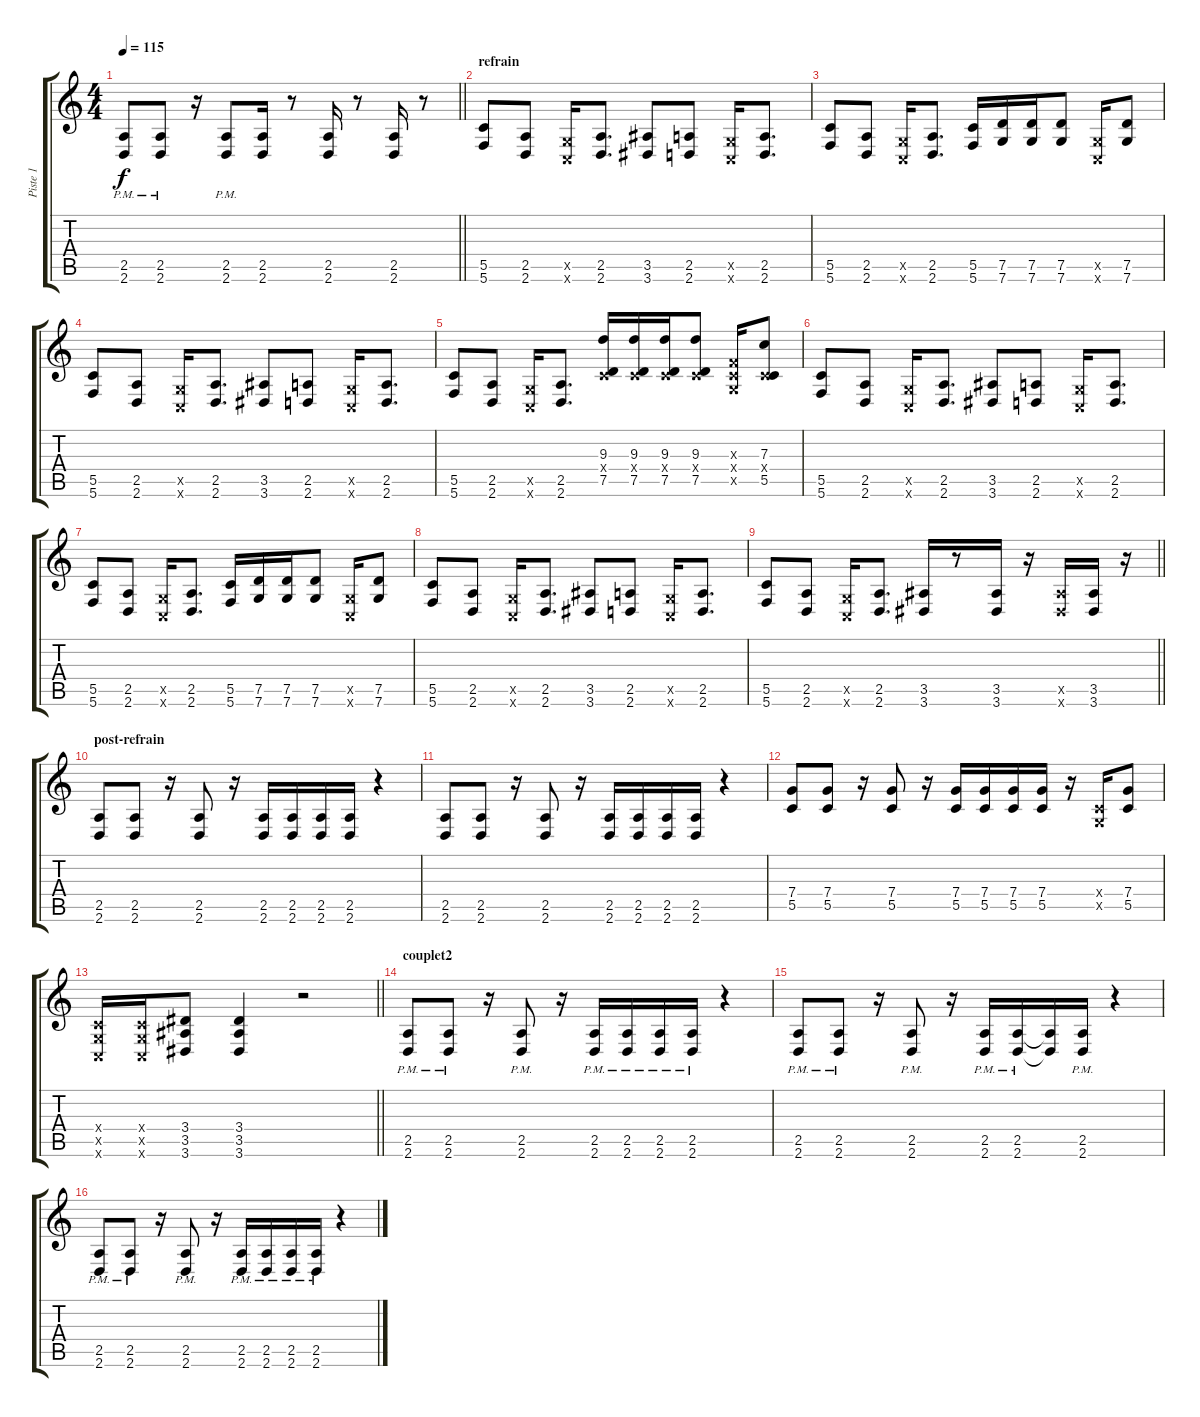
\track ("Piste 1" "Piste 1") {instrument distortionguitar}
\staff {score tabs}
\tuning (D4 A3 F3 C3 G2 C2) {hide}
\ts (4 4)
\tempo 115
\clef g2
\barLineRight lightlight
\ks c
(2.5{pm} 2.6{pm}).8{dy f} (2.5{pm} 2.6{pm}).8 r.16 (2.5{pm} 2.6{pm}).8 (2.5 2.6).16 r.8 (2.5 2.6).16 r.8 (2.5 2.6).16 r.8 |
\section ("" "refrain")
(5.5 5.6).8 (2.5 2.6).8 (0.5{x} 0.6{x}).16 (2.5 2.6).8{d} (3.5 3.6).8 (2.5 2.6).8 (0.5{x} 0.6{x}).16 (2.5 2.6).8{d} |
(5.5 5.6).8 (2.5 2.6).8 (0.5{x} 0.6{x}).16 (2.5 2.6).8{d} (5.5 5.6).16 (7.5 7.6).16 (7.5 7.6).16 (7.5 7.6).8 (0.5{x} 0.6{x}).16 (7.5 7.6).8 |
(5.5 5.6).8 (2.5 2.6).8 (0.5{x} 0.6{x}).16 (2.5 2.6).8{d} (3.5 3.6).8 (2.5 2.6).8 (0.5{x} 0.6{x}).16 (2.5 2.6).8{d} |
(5.5 5.6).8 (2.5 2.6).8 (0.5{x} 0.6{x}).16 (2.5 2.6).8{d} (9.3 0.4{x} 7.5).16 (9.3 0.4{x} 7.5).16 (9.3 0.4{x} 7.5).16 (9.3 0.4{x} 7.5).8 (0.3{x} 0.4{x} 0.5{x}).16 (7.3 0.4{x} 5.5).8 |
(5.5 5.6).8 (2.5 2.6).8 (0.5{x} 0.6{x}).16 (2.5 2.6).8{d} (3.5 3.6).8 (2.5 2.6).8 (0.5{x} 0.6{x}).16 (2.5 2.6).8{d} |
(5.5 5.6).8 (2.5 2.6).8 (0.5{x} 0.6{x}).16 (2.5 2.6).8{d} (5.5 5.6).16 (7.5 7.6).16 (7.5 7.6).16 (7.5 7.6).8 (0.5{x} 0.6{x}).16 (7.5 7.6).8 |
(5.5 5.6).8 (2.5 2.6).8 (0.5{x} 0.6{x}).16 (2.5 2.6).8{d} (3.5 3.6).8 (2.5 2.6).8 (0.5{x} 0.6{x}).16 (2.5 2.6).8{d} |
\barLineRight lightlight
(5.5 5.6).8 (2.5 2.6).8 (0.5{x} 0.6{x}).16 (2.5 2.6).8{d} (3.5 3.6).16 r.8 (3.5 3.6).16 r.16 (3.5{x} 3.6{x}).16 (3.5 3.6).16 r.16 |
\section ("" "post-refrain")
(2.5 2.6).8 (2.5 2.6).8 r.16 (2.5 2.6).8 r.16 (2.5 2.6).16 (2.5 2.6).16 (2.5 2.6).16 (2.5 2.6).16 r.4 |
(2.5 2.6).8 (2.5 2.6).8 r.16 (2.5 2.6).8 r.16 (2.5 2.6).16 (2.5 2.6).16 (2.5 2.6).16 (2.5 2.6).16 r.4 |
(7.4 5.5).8 (7.4 5.5).8 r.16 (7.4 5.5).8 r.16 (7.4 5.5).16 (7.4 5.5).16 (7.4 5.5).16 (7.4 5.5).16 r.16 (0.4{x} 0.5{x}).16 (7.4 5.5).8 |
\barLineRight lightlight
(0.4{x} 0.5{x} 0.6{x}).16 (0.4{x} 0.5{x} 0.6{x}).16 (3.4 3.5 3.6).8 (3.4 3.5 3.6).4 r.2 |
\section ("" "couplet2")
(2.5{pm} 2.6{pm}).8 (2.5{pm} 2.6{pm}).8 r.16 (2.5{pm} 2.6{pm}).8 r.16 (2.5{pm} 2.6{pm}).16 (2.5{pm} 2.6{pm}).16 (2.5{pm} 2.6{pm}).16 (2.5{pm} 2.6{pm}).16 r.4 |
(2.5{pm} 2.6{pm}).8 (2.5{pm} 2.6{pm}).8 r.16 (2.5{pm} 2.6{pm}).8 r.16 (2.5{pm} 2.6{pm}).16 (2.5{pm} 2.6{pm}).16 (2.5{t} 2.6{t}).16 (2.5{pm} 2.6{pm}).16 r.4 |
(2.5{pm} 2.6{pm}).8 (2.5{pm} 2.6{pm}).8 r.16 (2.5{pm} 2.6{pm}).8 r.16 (2.5{pm} 2.6{pm}).16 (2.5{pm} 2.6{pm}).16 (2.5{pm} 2.6{pm}).16 (2.5{pm} 2.6{pm}).16 r.4
